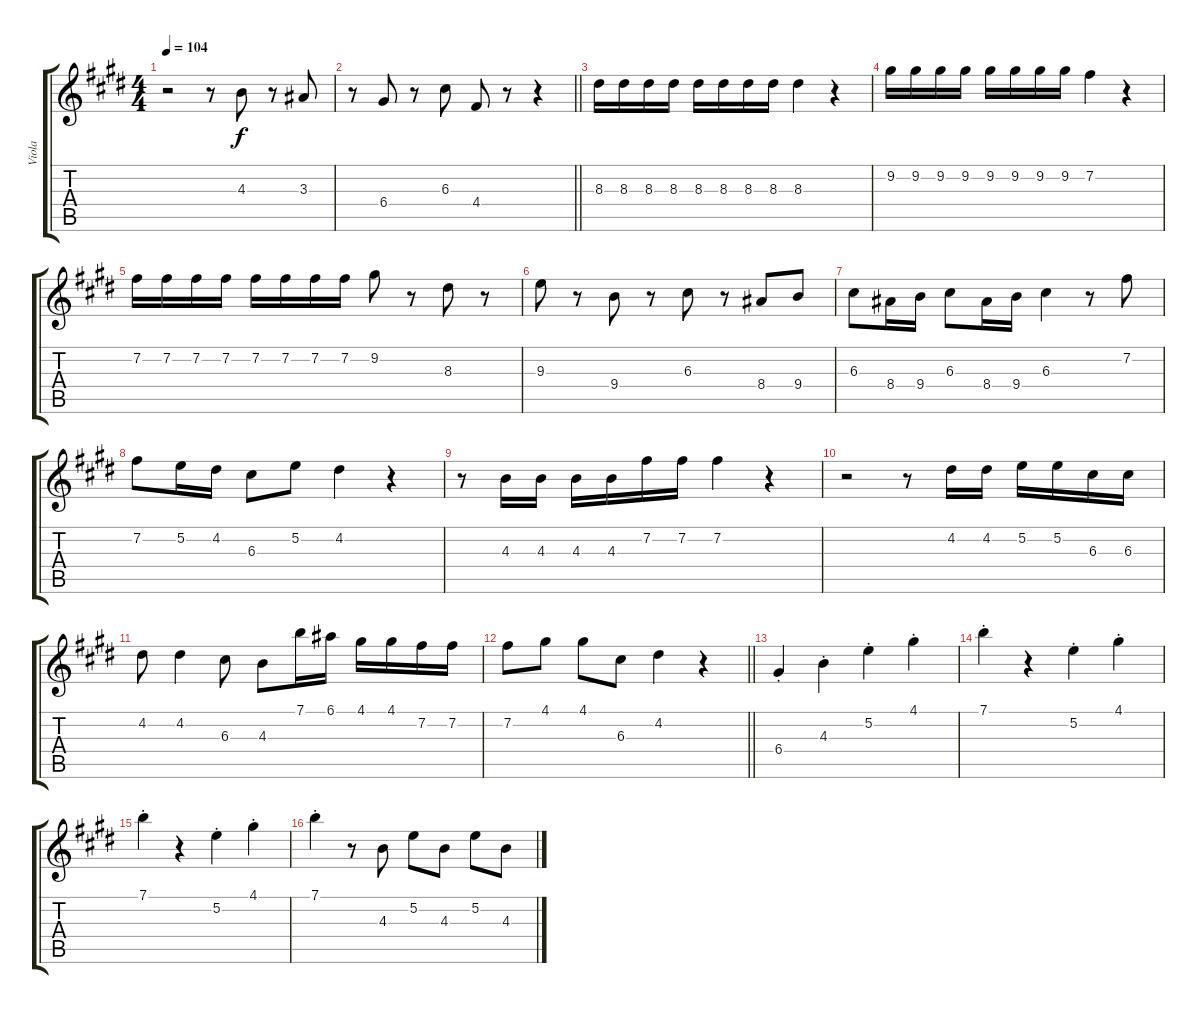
\track ("Viola" "Viola") {instrument overdrivenguitar}
\staff {score tabs}
\tuning (E4 B3 G3 D3 A2 E2) {hide}
\ts (4 4)
\tempo 104
\clef g2
\ks e
r.2{dy f} r.8 4.3.8 r.8 3.3.8 |
\barLineRight lightlight
r.8 6.4.8 r.8 6.3.8 4.4.8 r.8 r.4 |
8.3.16 8.3.16 8.3.16 8.3.16 8.3.16 8.3.16 8.3.16 8.3.16 8.3.4 r.4 |
9.2.16 9.2.16 9.2.16 9.2.16 9.2.16 9.2.16 9.2.16 9.2.16 7.2.4 r.4 |
7.2.16 7.2.16 7.2.16 7.2.16 7.2.16 7.2.16 7.2.16 7.2.16 9.2.8 r.8 8.3.8 r.8 |
9.3.8 r.8 9.4.8 r.8 6.3.8 r.8 8.4.8 9.4.8 |
6.3.8 8.4.16 9.4.16 6.3.8 8.4.16 9.4.16 6.3.4 r.8 7.2.8 |
7.2.8 5.2.16 4.2.16 6.3.8 5.2.8 4.2.4 r.4 |
r.8 4.3.16 4.3.16 4.3.16 4.3.16 7.2.16 7.2.16 7.2.4 r.4 |
r.2 r.8 4.2.16 4.2.16 5.2.16 5.2.16 6.3.16 6.3.16 |
4.2.8 4.2.4 6.3.8 4.3.8 7.1.16 6.1.16 4.1.16 4.1.16 7.2.16 7.2.16 |
\barLineRight lightlight
7.2.8 4.1.8 4.1.8 6.3.8 4.2.4 r.4 |
6.4{st}.4 4.3{st}.4 5.2{st}.4 4.1{st}.4 |
7.1{st}.4 r.4 5.2{st}.4 4.1{st}.4 |
7.1{st}.4 r.4 5.2{st}.4 4.1{st}.4 |
7.1{st}.4 r.8 4.3.8 5.2.8 4.3.8 5.2.8 4.3.8
